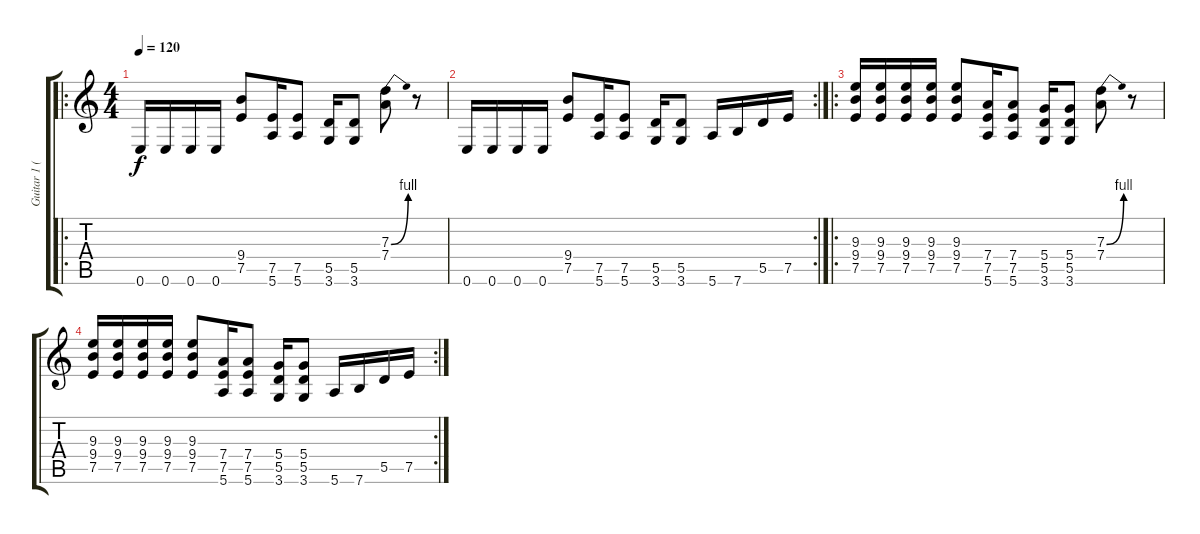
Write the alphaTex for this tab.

\track ("Guitar 1 (Шаталин)" "Guitar 1 (") {instrument distortionguitar}
\staff {score tabs}
\tuning (E4 B3 G3 D3 A2 E2) {hide}
\ro
\ts (4 4)
\tempo 120
\clef g2
\ks c
0.6.16{dy f instrument distortionguitar} 0.6.16 0.6.16 0.6.16 (9.4 7.5).8 (7.5 5.6).16 (7.5 5.6).8 (5.5 3.6).16 (5.5 3.6).8 (7.3{be (bend 0 0 60 4)} 7.4).8 r.8 |
\rc 2
0.6.16 0.6.16 0.6.16 0.6.16 (9.4 7.5).8 (7.5 5.6).16 (7.5 5.6).8 (5.5 3.6).16 (5.5 3.6).8 5.6.16 7.6.16 5.5.16 7.5.16 |
\ro
(9.3 9.4 7.5).16 (9.3 9.4 7.5).16 (9.3 9.4 7.5).16 (9.3 9.4 7.5).16 (9.3 9.4 7.5).8 (7.4 7.5 5.6).16 (7.4 7.5 5.6).8 (5.4 5.5 3.6).16 (5.4 5.5 3.6).8 (7.3{be (bend 0 0 60 4)} 7.4).8 r.8 |
\rc 2
(9.3 9.4 7.5).16 (9.3 9.4 7.5).16 (9.3 9.4 7.5).16 (9.3 9.4 7.5).16 (9.3 9.4 7.5).8 (7.4 7.5 5.6).16 (7.4 7.5 5.6).8 (5.4 5.5 3.6).16 (5.4 5.5 3.6).8 5.6.16 7.6.16 5.5.16 7.5.16
